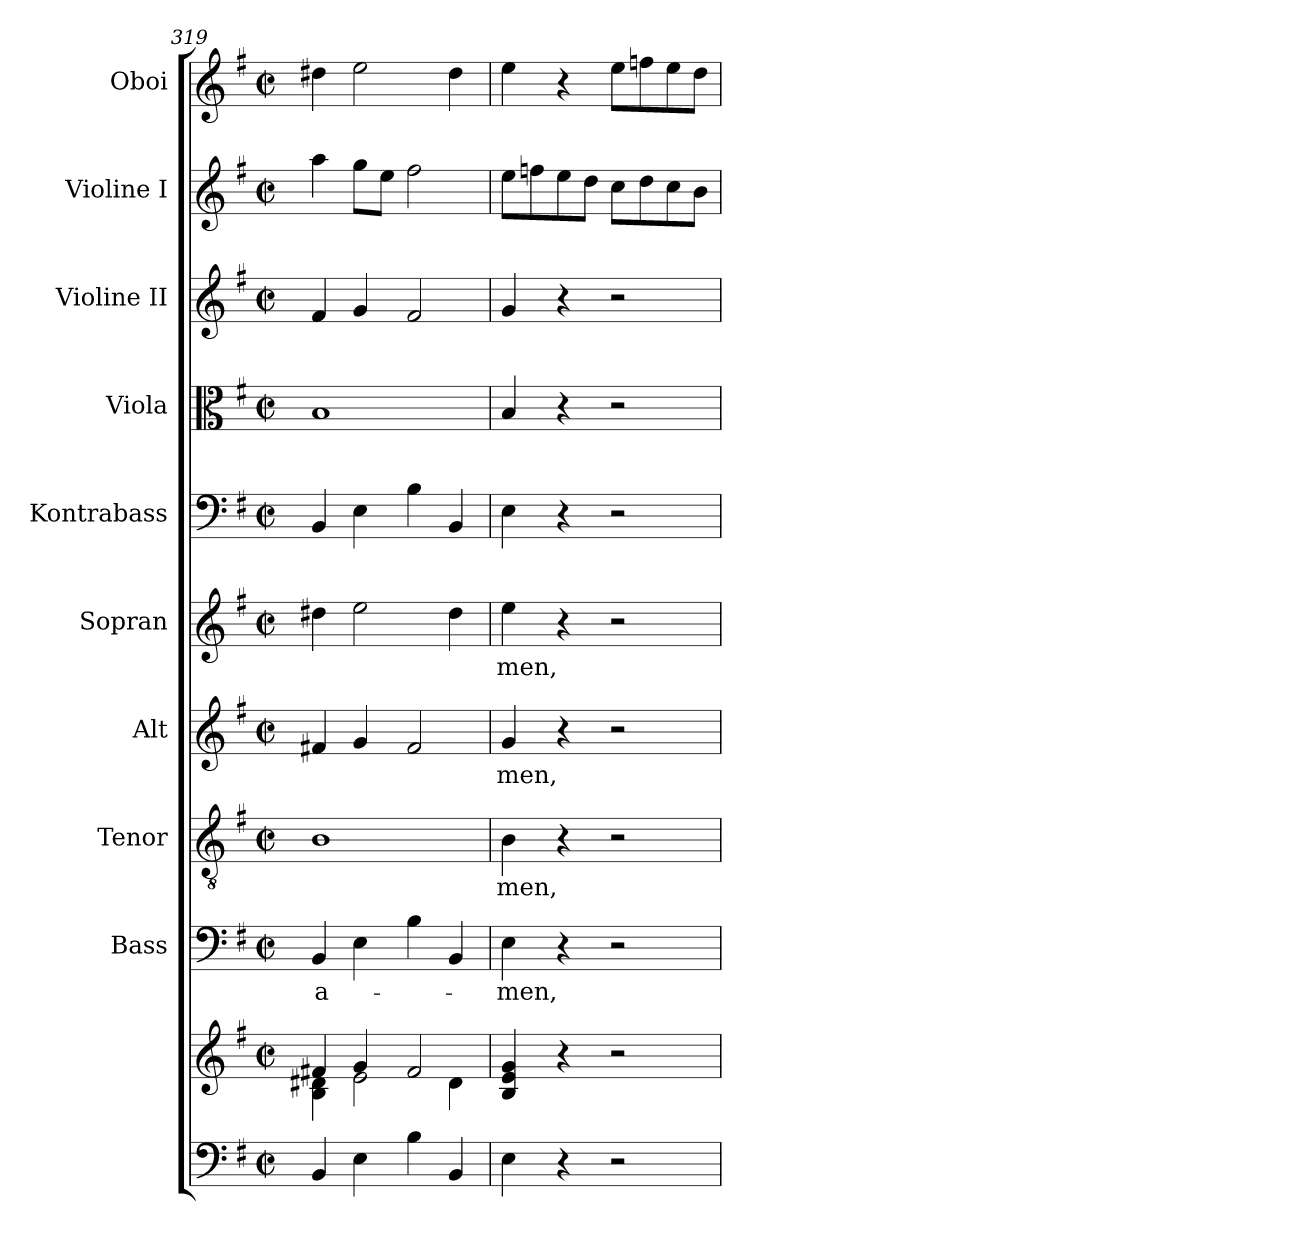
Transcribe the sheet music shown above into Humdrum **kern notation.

**kern	**kern	**kern	**text	**kern	**text	**kern	**text	**kern	**text	**kern	**kern	**kern	**kern	**kern
*part10	*part10	*part9	*part9	*part8	*part8	*part7	*part7	*part6	*part6	*part5	*part4	*part3	*part2	*part1
*staff11	*staff10	*staff9	*staff9	*staff8	*staff8	*staff7	*staff7	*staff6	*staff6	*staff5	*staff4	*staff3	*staff2	*staff1
*	*	*I"Bass	*	*I"Tenor	*	*I"Alt	*	*I"Sopran	*	*I"Kontrabass	*I"Viola	*I"Violine II	*I"Violine I	*I"Oboi
*	*	*I'B.	*	*I'T.	*	*I'A.	*	*I'S.	*	*I'Kb.	*I'Vla.	*I'Vl. II	*I'Vl. I	*I'Ob.
*clefF4	*clefG2	*clefF4	*	*clefGv2	*	*clefG2	*	*clefG2	*	*clefF4	*clefC3	*clefG2	*clefG2	*clefG2
*	*	*	*	*	*	*	*	*	*	*ITrd7c12	*	*	*	*
*k[f#]	*k[f#]	*k[f#]	*	*k[f#]	*	*k[f#]	*	*k[f#]	*	*k[f#]	*k[f#]	*k[f#]	*k[f#]	*k[f#]
*G:	*G:	*G:	*	*G:	*	*G:	*	*G:	*	*G:	*G:	*G:	*G:	*G:
*M2/2	*M2/2	*M2/2	*	*M2/2	*	*M2/2	*	*M2/2	*	*M2/2	*M2/2	*M2/2	*M2/2	*M2/2
*met(c|)	*met(c|)	*met(c|)	*	*met(c|)	*	*met(c|)	*	*met(c|)	*	*met(c|)	*met(c|)	*met(c|)	*met(c|)	*met(c|)
=319	=319	=319	=319	=319	=319	=319	=319	=319	=319	=319	=319	=319	=319	=319
*	*^	*	*	*	*	*	*	*	*	*	*	*	*	*
!	!	!	!	!LO:LY:b	!	!	!	!	!	!	!	!	!	!	!
4BB/	4f#X/	4B\ 4d#X\	4BB/	a-	1B	.	4f#X/	.	4dd#X\	.	4BBB/	1B	4f#/	4aa\	4dd#X\
4E\	4g/	2e\	4E\	.	.	.	4g/	.	2ee\	.	4EE\	.	4g/	8gg\L	2ee\
.	.	.	.	.	.	.	.	.	.	.	.	.	.	8ee\J	.
4B\	2f#/	.	4B\	.	.	.	2f#/	.	.	.	4BB\	.	2f#/	2ff#\	.
4BB/	.	4d#\	4BB/	.	.	.	.	.	4dd#\	.	4BBB/	.	.	.	4dd#\
!!LO:PB:g=z
=320	=320	=320	=320	=320	=320	=320	=320	=320	=320	=320	=320	=320	=320	=320	=320
!	!	!	!	!LO:LY:b	!	!LO:LY:b	!	!LO:LY:b	!	!LO:LY:b	!	!	!	!	!
*	*v	*v	*	*	*	*	*	*	*	*	*	*	*	*	*
4E\	4B/ 4e/ 4g/	4E\	-men,	4B\	-men,	4g/	-men,	4ee\	-men,	4EE\	4B/	4g/	8ee\L	4ee\
.	.	.	.	.	.	.	.	.	.	.	.	.	8ffn\	.
4r	4r	4r	.	4r	.	4r	.	4r	.	4r	4r	4r	8ee\	4r
.	.	.	.	.	.	.	.	.	.	.	.	.	8dd\J	.
2r	2r	2r	.	2r	.	2r	.	2r	.	2r	2r	2r	8cc\L	8ee\L
.	.	.	.	.	.	.	.	.	.	.	.	.	8dd\	8ffn\
.	.	.	.	.	.	.	.	.	.	.	.	.	8cc\	8ee\
.	.	.	.	.	.	.	.	.	.	.	.	.	8b\J	8dd\J
=	=	=	=	=	=	=	=	=	=	=	=	=	=	=
*-	*-	*-	*-	*-	*-	*-	*-	*-	*-	*-	*-	*-	*-	*-
